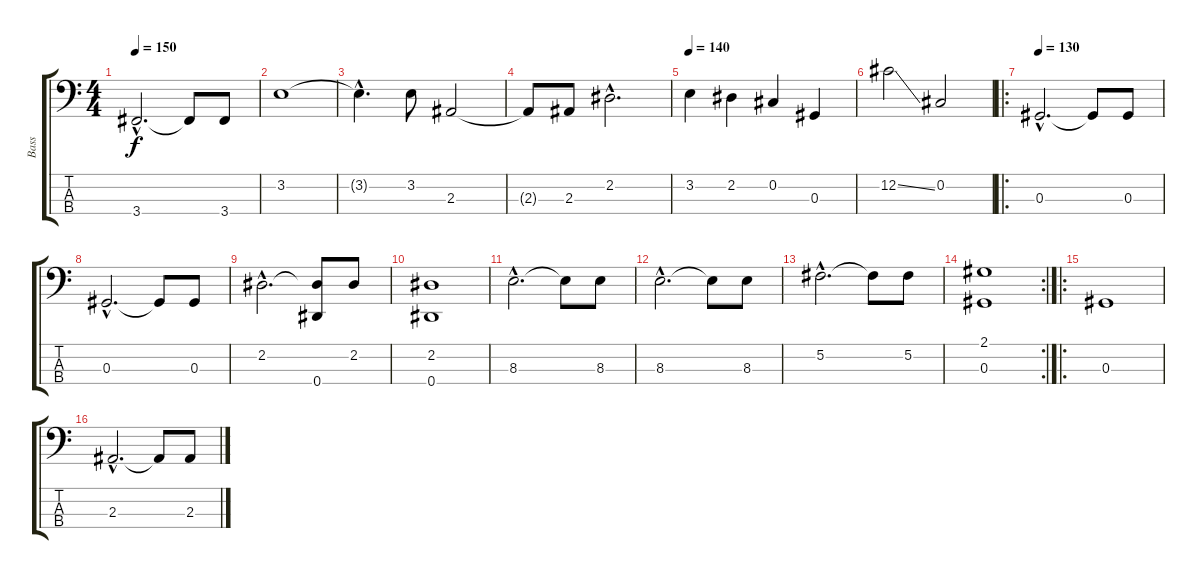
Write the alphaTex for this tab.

\track ("Bass" "Bass") {instrument fretlessbass}
\staff {score tabs}
\tuning (Gb2 Db2 Ab1 Eb1) {hide}
\ts (4 4)
\tempo 150
\clef f4
\ks c
3.4{hac t}.2{d dy f} 3.4{t}.8 3.4.8 |
3.2.1 |
3.2{hac t}.4{d} 3.2.8 2.3.2 |
2.3{t}.8 2.3.8 2.2{hac}.2{d} |
\tempo 140
3.2.4 2.2.4 0.2.4 0.3.4 |
12.2{ss}.2 0.2.2 |
\ro
\tempo 130
0.3{hac}.2{d} 0.3{t}.8 0.3.8 |
0.3{hac}.2{d} 0.3{t}.8 0.3.8 |
2.2{hac}.2{d} (2.2{t} 0.4).8 2.2.8 |
(2.2 0.4).1 |
8.3{hac}.2{d} 8.3{t}.8 8.3.8 |
8.3{hac}.2{d} 8.3{t}.8 8.3.8 |
5.2{hac}.2{d} 5.2{t}.8 5.2.8 |
\rc 2
(2.1 0.3).1 |
\ro
0.3.1 |
2.3{hac}.2{d} 2.3{t}.8 2.3.8
